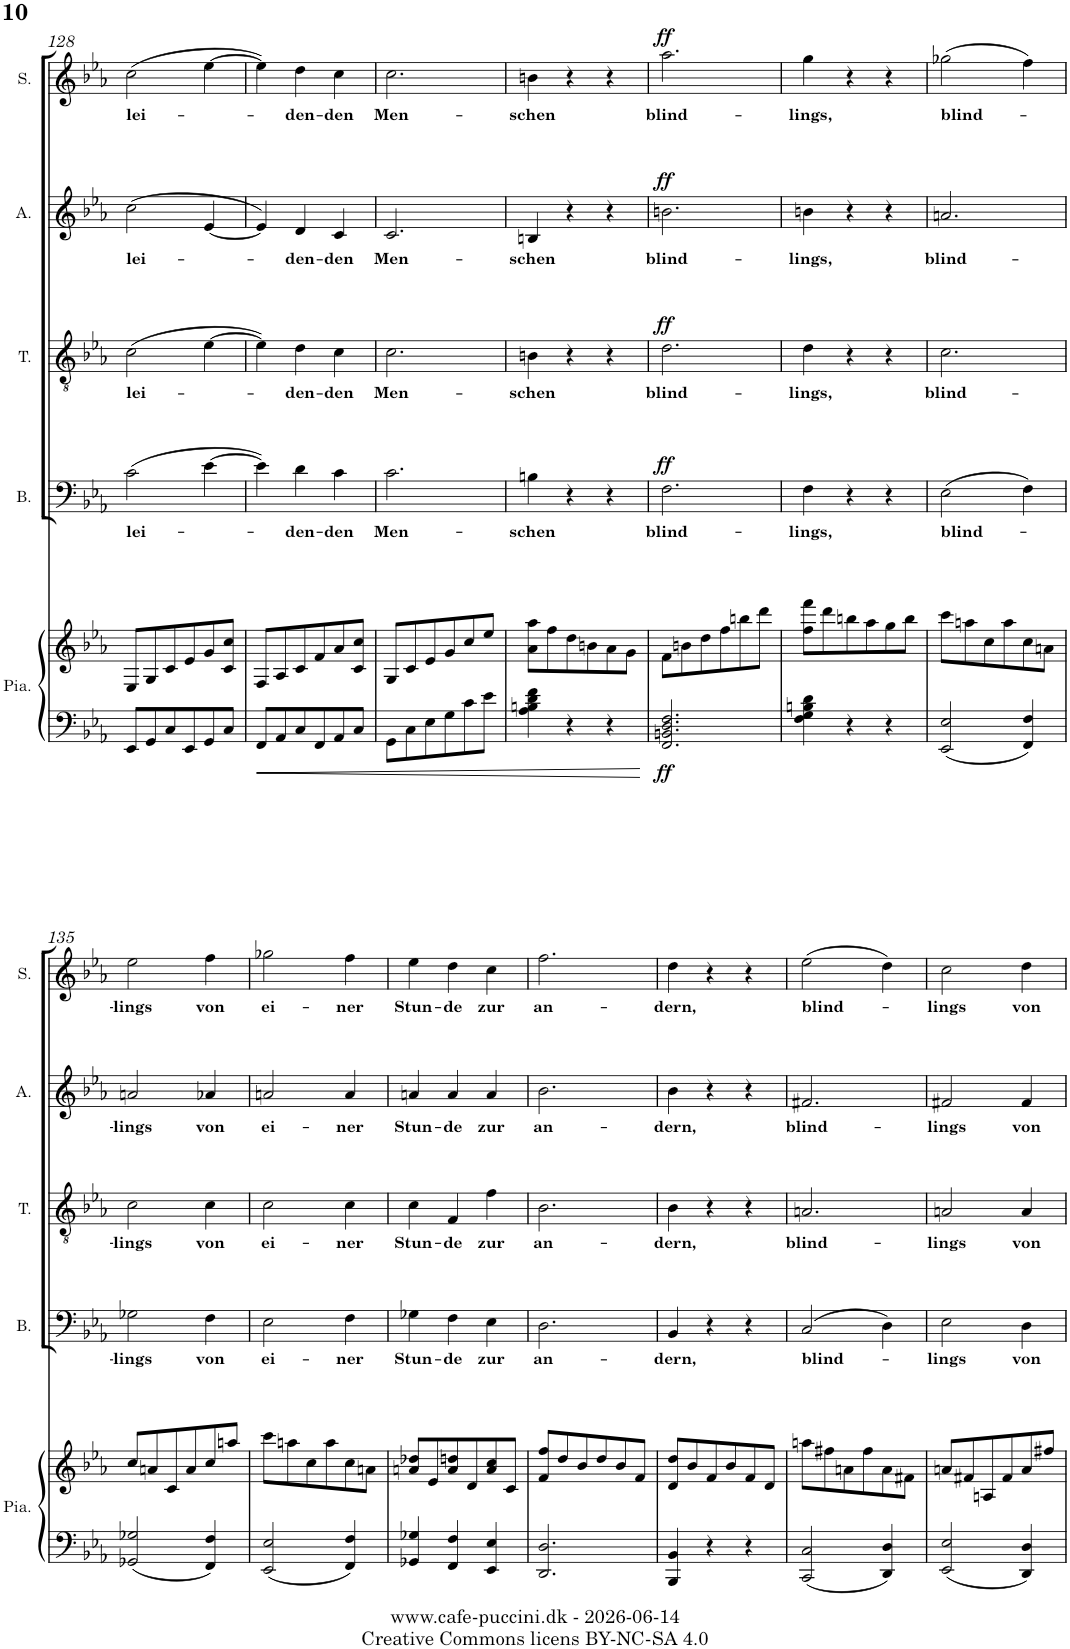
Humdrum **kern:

**kern	**kern	**dynam	**kern	**text	**dynam	**kern	**text	**dynam	**kern	**text	**dynam	**kern	**text	**dynam
*part5	*part5	*part5	*part4	*part4	*part4	*part3	*part3	*part3	*part2	*part2	*part2	*part1	*part1	*part1
*staff6	*staff5	*staff5/6	*staff4	*staff4	*staff4	*staff3	*staff3	*staff3	*staff2	*staff2	*staff2	*staff1	*staff1	*staff1
*I"Piano	*	*	*I"Basse	*	*	*I"Ténor	*	*	*I"Alto	*	*	*I"Soprano	*	*
*I'Pia.	*	*	*I'B.	*	*	*I'T.	*	*	*I'A.	*	*	*I'S.	*	*
!!LO:PB:g=z
*clefF4	*clefG2	*	*clefF4	*	*	*clefGv2	*	*	*clefG2	*	*	*clefG2	*	*
*k[b-e-a-]	*k[b-e-a-]	*	*k[b-e-a-]	*	*	*k[b-e-a-]	*	*	*k[b-e-a-]	*	*	*k[b-e-a-]	*	*
*M3/4	*M3/4	*	*M3/4	*	*	*M3/4	*	*	*M3/4	*	*	*M3/4	*	*
=128	=128	=128	=128	=128	=128	=128	=128	=128	=128	=128	=128	=128	=128	=128
!	!	!	!	!LO:LY:b	!	!	!LO:LY:b	!	!	!LO:LY:b	!	!	!LO:LY:b	!
8EE-/L	8E-/L	.	(>2c\	lei-	.	(>2c\	lei-	.	(>2cc\	lei-	.	(>2cc\	lei-	.
8GG/	8G/	.	.	.	.	.	.	.	.	.	.	.	.	.
8C/	8c/	.	.	.	.	.	.	.	.	.	.	.	.	.
8EE-/	8e-/	.	.	.	.	.	.	.	.	.	.	.	.	.
8GG/	8g/	.	[4e-\	.	.	[4e-\	.	.	[4e-/	.	.	[4ee-\	.	.
8C/J	8c/ 8cc/J	.	.	.	.	.	.	.	.	.	.	.	.	.
=129	=129	=129	=129	=129	=129	=129	=129	=129	=129	=129	=129	=129	=129	=129
8FF/L	8F/L	.	4e-\])	.	.	4e-\])	.	.	4e-/])	.	.	4ee-\])	.	.
8AA-/	8A-/	.	.	.	.	.	.	.	.	.	.	.	.	.
!	!	!	!	!LO:LY:b	!	!	!LO:LY:b	!	!	!LO:LY:b	!	!	!LO:LY:b	!
8C/	8c/	.	4d\	-den-	.	4d\	-den-	.	4d/	-den-	.	4dd\	-den-	.
8FF/	8f/	.	.	.	.	.	.	.	.	.	.	.	.	.
!	!	!	!	!LO:LY:b	!	!	!LO:LY:b	!	!	!LO:LY:b	!	!	!LO:LY:b	!
8AA-/	8a-/	.	4c\	-den	.	4c\	-den	.	4c/	-den	.	4cc\	-den	.
8C/J	8c/ 8cc/J	.	.	.	.	.	.	.	.	.	.	.	.	.
=130	=130	=130	=130	=130	=130	=130	=130	=130	=130	=130	=130	=130	=130	=130
!	!	!	!	!LO:LY:b	!	!	!LO:LY:b	!	!	!LO:LY:b	!	!	!LO:LY:b	!
8GG\L	8G/L	.	2.c\	Men-	.	2.c\	Men-	.	2.c/	Men-	.	2.cc\	Men-	.
8C\	8c/	.	.	.	.	.	.	.	.	.	.	.	.	.
8E-\	8e-/	.	.	.	.	.	.	.	.	.	.	.	.	.
8G\	8g/	.	.	.	.	.	.	.	.	.	.	.	.	.
8c\	8cc/	.	.	.	.	.	.	.	.	.	.	.	.	.
8e-\J	8ee-/J	.	.	.	.	.	.	.	.	.	.	.	.	.
=131	=131	=131	=131	=131	=131	=131	=131	=131	=131	=131	=131	=131	=131	=131
!	!	!	!	!LO:LY:b	!	!	!LO:LY:b	!	!	!LO:LY:b	!	!	!LO:LY:b	!
4A-\ 4Bn\ 4d\ 4f\	8a-\ 8aa-\L	.	4Bn\	-schen	.	4Bn\	-schen	.	4Bn/	-schen	.	4bn\	-schen	.
.	8ff\	.	.	.	.	.	.	.	.	.	.	.	.	.
4r	8dd\	.	4r	.	.	4r	.	.	4r	.	.	4r	.	.
.	8bn\	.	.	.	.	.	.	.	.	.	.	.	.	.
4r	8a-\	.	4r	.	.	4r	.	.	4r	.	.	4r	.	.
.	8g\J	.	.	.	.	.	.	.	.	.	.	.	.	.
=132	=132	=132	=132	=132	=132	=132	=132	=132	=132	=132	=132	=132	=132	=132
!	!	!LO:DY:b=2	!	!LO:LY:b	!LO:DY:a	!	!LO:LY:b	!LO:DY:a	!	!LO:LY:b	!LO:DY:a	!	!LO:LY:b	!LO:DY:a
2.FF/ 2.BBn/ 2.D/ 2.F/	8f\L	ff	2.F\	blind-	ff	2.d\	blind-	ff	2.bn\	blind-	ff	2.aa-\	blind-	ff
.	8bn\	.	.	.	.	.	.	.	.	.	.	.	.	.
.	8dd\	.	.	.	.	.	.	.	.	.	.	.	.	.
.	8ff\	.	.	.	.	.	.	.	.	.	.	.	.	.
.	8bbn\	.	.	.	.	.	.	.	.	.	.	.	.	.
.	8ddd\J	.	.	.	.	.	.	.	.	.	.	.	.	.
=133	=133	=133	=133	=133	=133	=133	=133	=133	=133	=133	=133	=133	=133	=133
!	!	!	!	!LO:LY:b	!	!	!LO:LY:b	!	!	!LO:LY:b	!	!	!LO:LY:b	!
4F\ 4G\ 4Bn\ 4d\	8ff\ 8fff\L	.	4F\	-lings,	.	4d\	-lings,	.	4bn\	-lings,	.	4gg\	-lings,	.
.	8ddd\	.	.	.	.	.	.	.	.	.	.	.	.	.
4r	8bbn\	.	4r	.	.	4r	.	.	4r	.	.	4r	.	.
.	8aa-\	.	.	.	.	.	.	.	.	.	.	.	.	.
4r	8gg\	.	4r	.	.	4r	.	.	4r	.	.	4r	.	.
.	8bb\J	.	.	.	.	.	.	.	.	.	.	.	.	.
=134	=134	=134	=134	=134	=134	=134	=134	=134	=134	=134	=134	=134	=134	=134
!	!	!	!	!LO:LY:b	!	!	!LO:LY:b	!	!	!LO:LY:b	!	!	!LO:LY:b	!
2EE-/ 2E-/	8ccc\L	.	(>2E-\	blind-	.	2.c\	blind-	.	2.an/	blind-	.	(>2gg-X\	blind-	.
.	8aan\	.	.	.	.	.	.	.	.	.	.	.	.	.
.	8cc\	.	.	.	.	.	.	.	.	.	.	.	.	.
.	8aa\	.	.	.	.	.	.	.	.	.	.	.	.	.
4FF/ 4F/	8cc\	.	4F\)	.	.	.	.	.	.	.	.	4ff\)	.	.
.	8an\J	.	.	.	.	.	.	.	.	.	.	.	.	.
!!LO:LB:g=z
=135	=135	=135	=135	=135	=135	=135	=135	=135	=135	=135	=135	=135	=135	=135
!	!	!	!	!LO:LY:b	!	!	!LO:LY:b	!	!	!LO:LY:b	!	!	!LO:LY:b	!
2GG-X/ 2G-X/	8cc/L	.	2G-X\	-lings	.	2c\	-lings	.	2an/	-lings	.	2ee-\	-lings	.
.	8an/	.	.	.	.	.	.	.	.	.	.	.	.	.
.	8c/	.	.	.	.	.	.	.	.	.	.	.	.	.
.	8a/	.	.	.	.	.	.	.	.	.	.	.	.	.
!	!	!	!	!LO:LY:b	!	!	!LO:LY:b	!	!	!LO:LY:b	!	!	!LO:LY:b	!
4FF/ 4F/	8cc/	.	4F\	von	.	4c\	von	.	4a-X/	von	.	4ff\	von	.
.	8aan/J	.	.	.	.	.	.	.	.	.	.	.	.	.
=136	=136	=136	=136	=136	=136	=136	=136	=136	=136	=136	=136	=136	=136	=136
!	!	!	!	!LO:LY:b	!	!	!LO:LY:b	!	!	!LO:LY:b	!	!	!LO:LY:b	!
2EE-/ 2E-/	8ccc\L	.	2E-\	ei-	.	2c\	ei-	.	2an/	ei-	.	2gg-X\	ei-	.
.	8aan\	.	.	.	.	.	.	.	.	.	.	.	.	.
.	8cc\	.	.	.	.	.	.	.	.	.	.	.	.	.
.	8aa\	.	.	.	.	.	.	.	.	.	.	.	.	.
!	!	!	!	!LO:LY:b	!	!	!LO:LY:b	!	!	!LO:LY:b	!	!	!LO:LY:b	!
4FF/ 4F/	8cc\	.	4F\	-ner	.	4c\	-ner	.	4a/	-ner	.	4ff\	-ner	.
.	8an\J	.	.	.	.	.	.	.	.	.	.	.	.	.
=137	=137	=137	=137	=137	=137	=137	=137	=137	=137	=137	=137	=137	=137	=137
!	!	!	!	!LO:LY:b	!	!	!LO:LY:b	!	!	!LO:LY:b	!	!	!LO:LY:b	!
4GG-X/ 4G-X/	8an/ 8dd-X/L	.	4G-X\	Stun-	.	4c\	Stun-	.	4an/	Stun-	.	4ee-\	Stun-	.
.	8e-/	.	.	.	.	.	.	.	.	.	.	.	.	.
!	!	!	!	!LO:LY:b	!	!	!LO:LY:b	!	!	!LO:LY:b	!	!	!LO:LY:b	!
4FF/ 4F/	8a/ 8ddn/	.	4F\	-de	.	4F/	-de	.	4a/	-de	.	4dd\	-de	.
.	8d/	.	.	.	.	.	.	.	.	.	.	.	.	.
!	!	!	!	!LO:LY:b	!	!	!LO:LY:b	!	!	!LO:LY:b	!	!	!LO:LY:b	!
4EE-/ 4E-/	8a/ 8cc/	.	4E-\	zur	.	4f\	zur	.	4a/	zur	.	4cc\	zur	.
.	8c/J	.	.	.	.	.	.	.	.	.	.	.	.	.
=138	=138	=138	=138	=138	=138	=138	=138	=138	=138	=138	=138	=138	=138	=138
!	!	!	!	!LO:LY:b	!	!	!LO:LY:b	!	!	!LO:LY:b	!	!	!LO:LY:b	!
2.DD/ 2.D/	8f/ 8ff/L	.	2.D\	an-	.	2.B-\	an-	.	2.b-\	an-	.	2.ff\	an-	.
.	8dd/	.	.	.	.	.	.	.	.	.	.	.	.	.
.	8b-/	.	.	.	.	.	.	.	.	.	.	.	.	.
.	8dd/	.	.	.	.	.	.	.	.	.	.	.	.	.
.	8b-/	.	.	.	.	.	.	.	.	.	.	.	.	.
.	8f/J	.	.	.	.	.	.	.	.	.	.	.	.	.
=139	=139	=139	=139	=139	=139	=139	=139	=139	=139	=139	=139	=139	=139	=139
!	!	!	!	!LO:LY:b	!	!	!LO:LY:b	!	!	!LO:LY:b	!	!	!LO:LY:b	!
4BBB-/ 4BB-/	8d/ 8dd/L	.	4BB-/	-dern,	.	4B-\	-dern,	.	4b-\	-dern,	.	4dd\	-dern,	.
.	8b-/	.	.	.	.	.	.	.	.	.	.	.	.	.
4r	8f/	.	4r	.	.	4r	.	.	4r	.	.	4r	.	.
.	8b-/	.	.	.	.	.	.	.	.	.	.	.	.	.
4r	8f/	.	4r	.	.	4r	.	.	4r	.	.	4r	.	.
.	8d/J	.	.	.	.	.	.	.	.	.	.	.	.	.
=140	=140	=140	=140	=140	=140	=140	=140	=140	=140	=140	=140	=140	=140	=140
!	!	!	!	!LO:LY:b	!	!	!LO:LY:b	!	!	!LO:LY:b	!	!	!LO:LY:b	!
2CC/ 2C/	8aan\L	.	(>2C/	blind-	.	2.An/	blind-	.	2.f#X/	blind-	.	(>2ee-\	blind-	.
.	8ff#X\	.	.	.	.	.	.	.	.	.	.	.	.	.
.	8an\	.	.	.	.	.	.	.	.	.	.	.	.	.
.	8ff#\	.	.	.	.	.	.	.	.	.	.	.	.	.
4DD/ 4D/	8a\	.	4D\)	.	.	.	.	.	.	.	.	4dd\)	.	.
.	8f#X\J	.	.	.	.	.	.	.	.	.	.	.	.	.
=141	=141	=141	=141	=141	=141	=141	=141	=141	=141	=141	=141	=141	=141	=141
!	!	!	!	!LO:LY:b	!	!	!LO:LY:b	!	!	!LO:LY:b	!	!	!LO:LY:b	!
2EE-/ 2E-/	8an/L	.	2E-\	-lings	.	2An/	-lings	.	2f#X/	-lings	.	2cc\	-lings	.
.	8f#X/	.	.	.	.	.	.	.	.	.	.	.	.	.
.	8An/	.	.	.	.	.	.	.	.	.	.	.	.	.
.	8f#/	.	.	.	.	.	.	.	.	.	.	.	.	.
!	!	!	!	!LO:LY:b	!	!	!LO:LY:b	!	!	!LO:LY:b	!	!	!LO:LY:b	!
4DD/ 4D/	8a/	.	4D\	von	.	4A/	von	.	4f#/	von	.	4dd\	von	.
.	8ff#X/J	.	.	.	.	.	.	.	.	.	.	.	.	.
=	=	=	=	=	=	=	=	=	=	=	=	=	=	=
*-	*-	*-	*-	*-	*-	*-	*-	*-	*-	*-	*-	*-	*-	*-
